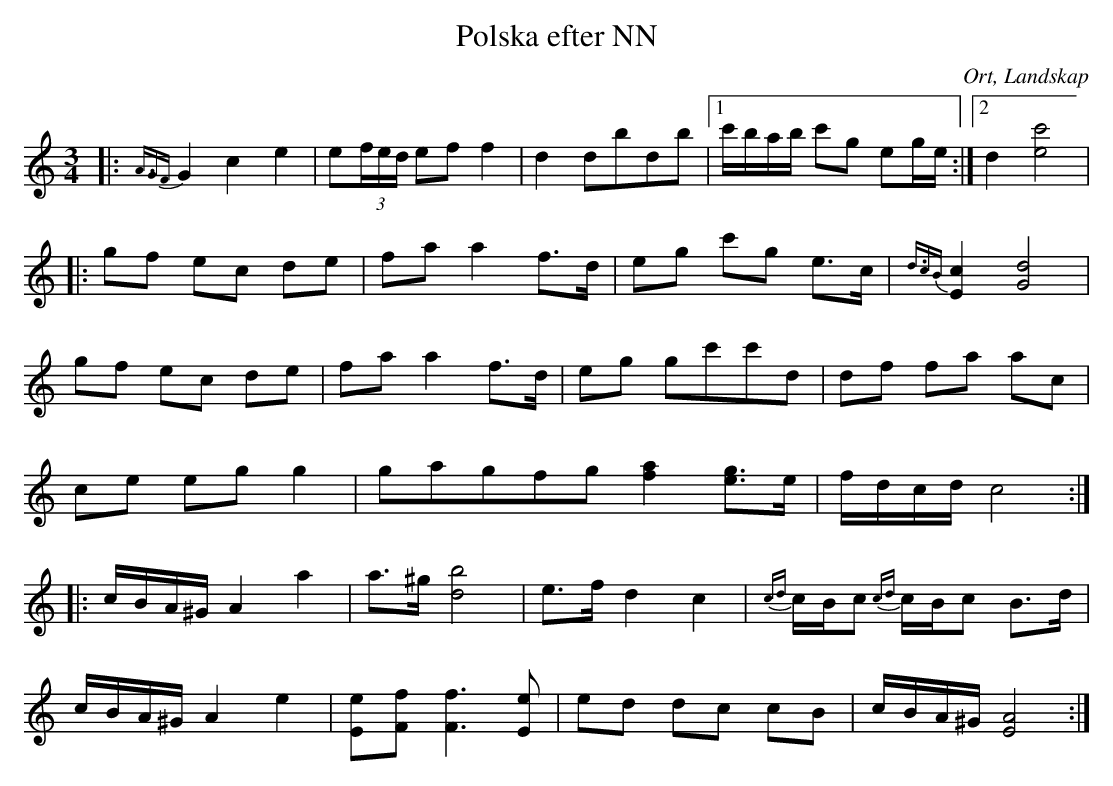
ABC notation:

X:1
T:Polska efter NN
O:Ort, Landskap
M:3/4
L:1/8
K:C
|:{A3/2GF}G2 c2 e2|e(3f/e/d/ ef f2|d2 dbdb|1 c'/b/a/b/ c'g eg/e/:|2 d2 [e4c'4]|
|:gf ec de|fa a2 f>d|eg c'g e>c|{d3/2cB}[c2E2] [G4d4]|
gf ec de|fa a2 f>d|eg gc'c'd|df fa ac|
ce eg g2|g2/5a2/5g2/5f2/5g2/5 [f2a2] [eg]>e|f/d/c/d/  c4:|
|:c/B/A/^G/ A2 a2|a>^g [d4b4]|e>f d2 c2|{cd}c/B/c {cd}c/B/c B>d|
c/B/A/^G/ A2 e2|[Ee][Ff] [F3f3] [Ee] |ed dc cB|c/B/A/^G/ [E4A4]:|
